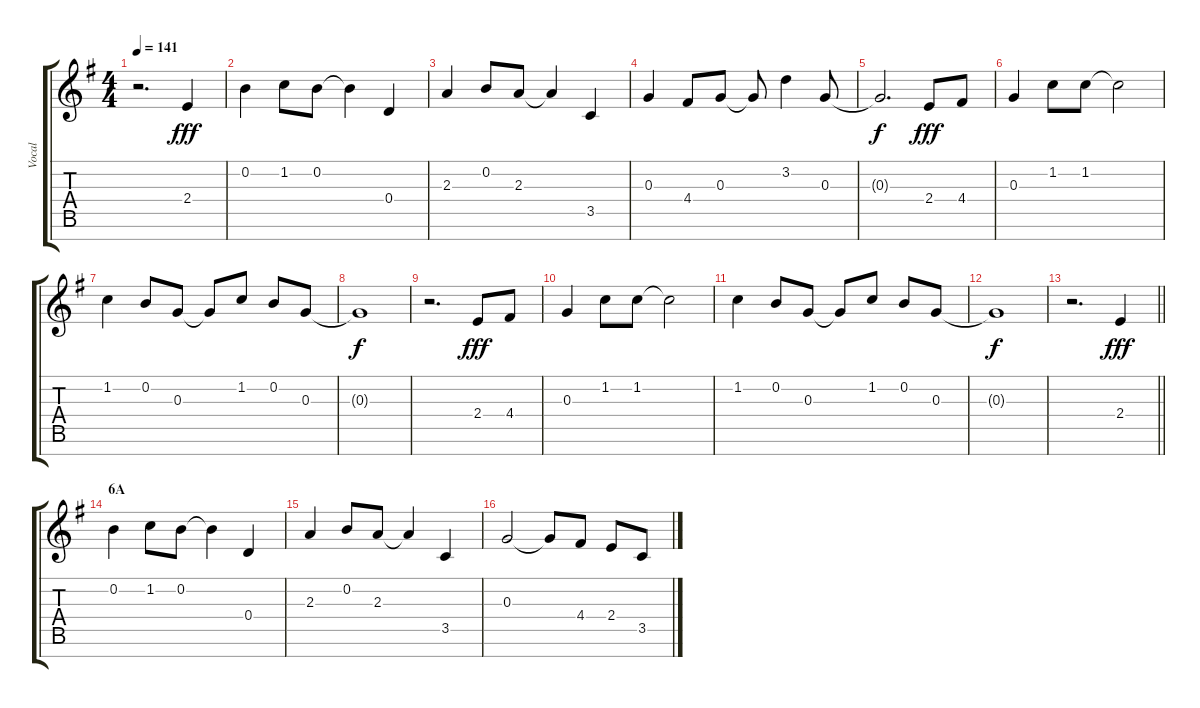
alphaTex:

\track ("Vocal" "Vocal") {instrument voiceoohs}
\staff {score tabs}
\tuning (E5 B4 G4 D4 A3 E3 B2) {hide}
\ts (4 4)
\tempo 141
\clef g2
\ks g
r.2{d dy fff} 2.4.4 |
0.2.4 1.2.8 0.2.8 0.2{t}.4 0.4.4 |
2.3.4 0.2.8 2.3.8 2.3{t}.4 3.5.4 |
0.3.4 4.4.8 0.3.8 0.3{t}.8 3.2.4 0.3.8 |
0.3{t}.2{d dy f} 2.4.8{dy fff} 4.4.8 |
0.3.4 1.2.8 1.2.8 1.2{t}.2 |
1.2.4 0.2.8 0.3.8 0.3{t}.8 1.2.8 0.2.8 0.3.8 |
0.3{t}.1{dy f} |
r.2{d} 2.4.8{dy fff} 4.4.8 |
0.3.4 1.2.8 1.2.8 1.2{t}.2 |
1.2.4 0.2.8 0.3.8 0.3{t}.8 1.2.8 0.2.8 0.3.8 |
0.3{t}.1{dy f} |
\barLineRight lightlight
r.2{d} 2.4.4{dy fff} |
\section ("" "6A")
0.2.4 1.2.8 0.2.8 0.2{t}.4 0.4.4 |
2.3.4 0.2.8 2.3.8 2.3{t}.4 3.5.4 |
0.3.2 0.3{t}.8 4.4.8 2.4.8 3.5.8
